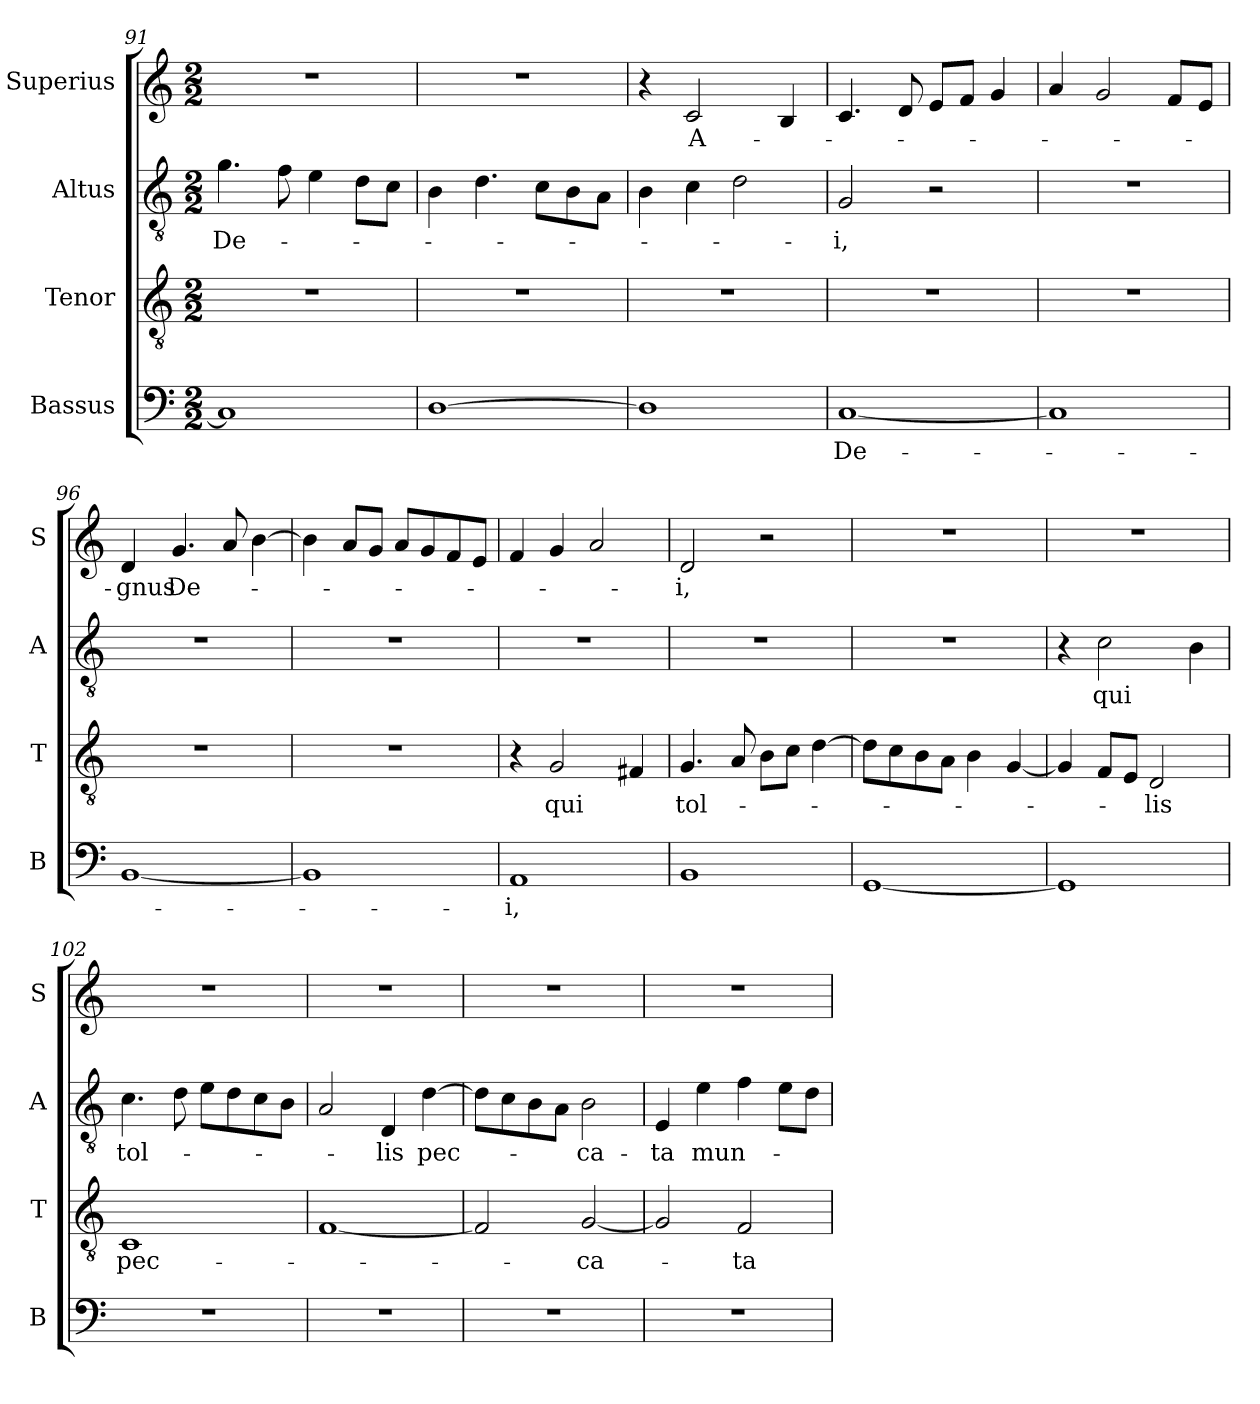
**kern	**text	**kern	**text	**kern	**text	**kern	**text
*part4	*part4	*part3	*part3	*part2	*part2	*part1	*part1
*staff4	*staff4	*staff3	*staff3	*staff2	*staff2	*staff1	*staff1
*I"Bassus	*	*I"Tenor	*	*I"Altus	*	*I"Superius	*
*I'B	*	*I'T	*	*I'A	*	*I'S	*
*clefF4	*	*clefGv2	*	*clefGv2	*	*clefG2	*
*k[]	*	*k[]	*	*k[]	*	*k[]	*
*M2/2	*	*M2/2	*	*M2/2	*	*M2/2	*
=91	=91	=91	=91	=91	=91	=91	=91
1C]	.	1r	.	4.g	De-	1r	.
.	.	.	.	8f	.	.	.
.	.	.	.	4e	.	.	.
.	.	.	.	8dL	.	.	.
.	.	.	.	8cJ	.	.	.
=92	=92	=92	=92	=92	=92	=92	=92
[1D	.	1r	.	4B	.	1r	.
.	.	.	.	4.d	.	.	.
.	.	.	.	8cL	.	.	.
.	.	.	.	8B	.	.	.
.	.	.	.	8AJ	.	.	.
=93	=93	=93	=93	=93	=93	=93	=93
1D]	.	1r	.	4B	.	4r	.
.	.	.	.	4c	.	2c	A-
.	.	.	.	2d	.	.	.
.	.	.	.	.	.	4B	.
=94	=94	=94	=94	=94	=94	=94	=94
[1C	De-	1r	.	2G	-i,	4.c	.
.	.	.	.	.	.	8d	.
.	.	.	.	2r	.	8eL	.
.	.	.	.	.	.	8fJ	.
.	.	.	.	.	.	4g	.
=95	=95	=95	=95	=95	=95	=95	=95
1C]	.	1r	.	1r	.	4a	.
.	.	.	.	.	.	2g	.
.	.	.	.	.	.	8fL	.
.	.	.	.	.	.	8eJ	.
=96	=96	=96	=96	=96	=96	=96	=96
[1BB	.	1r	.	1r	.	4d	-gnus
.	.	.	.	.	.	4.g	De-
.	.	.	.	.	.	8a	.
.	.	.	.	.	.	[4b	.
=97	=97	=97	=97	=97	=97	=97	=97
1BB]	.	1r	.	1r	.	4b]	.
.	.	.	.	.	.	8aL	.
.	.	.	.	.	.	8gJ	.
.	.	.	.	.	.	8aL	.
.	.	.	.	.	.	8g	.
.	.	.	.	.	.	8f	.
.	.	.	.	.	.	8eJ	.
=98	=98	=98	=98	=98	=98	=98	=98
1AA	-i,	4r	.	1r	.	4f	.
.	.	2G	qui	.	.	4g	.
.	.	.	.	.	.	2a	.
.	.	4F#i	.	.	.	.	.
=99	=99	=99	=99	=99	=99	=99	=99
1BB	.	4.G	tol-	1r	.	2d	-i,
.	.	8A	.	.	.	.	.
.	.	8BL	.	.	.	2r	.
.	.	8cJ	.	.	.	.	.
.	.	[4d	.	.	.	.	.
=100	=100	=100	=100	=100	=100	=100	=100
[1GG	.	8dL]	.	1r	.	1r	.
.	.	8c	.	.	.	.	.
.	.	8B	.	.	.	.	.
.	.	8AJ	.	.	.	.	.
.	.	4B	.	.	.	.	.
.	.	[4G	.	.	.	.	.
=101	=101	=101	=101	=101	=101	=101	=101
1GG]	.	4G]	.	4r	.	1r	.
.	.	8FL	.	2c	qui	.	.
.	.	8EJ	.	.	.	.	.
.	.	2D	-lis	.	.	.	.
.	.	.	.	4B	.	.	.
=102	=102	=102	=102	=102	=102	=102	=102
1r	.	1C	pec-	4.c	tol-	1r	.
.	.	.	.	8d	.	.	.
.	.	.	.	8eL	.	.	.
.	.	.	.	8d	.	.	.
.	.	.	.	8c	.	.	.
.	.	.	.	8BJ	.	.	.
=103	=103	=103	=103	=103	=103	=103	=103
1r	.	[1F	.	2A	.	1r	.
.	.	.	.	4D	-lis	.	.
!	!	!	!	!	!LO:LY:i	!	!
.	.	.	.	[4d	pec-	.	.
=104	=104	=104	=104	=104	=104	=104	=104
1r	.	2F]	.	8dL]	.	1r	.
.	.	.	.	8c	.	.	.
.	.	.	.	8B	.	.	.
.	.	.	.	8AJ	.	.	.
!	!	!	!	!	!LO:LY:i	!	!
.	.	[2G	-ca-	2B	-ca-	.	.
=105	=105	=105	=105	=105	=105	=105	=105
!	!	!	!	!	!LO:LY:i	!	!
1r	.	2G]	.	4E	-ta	1r	.
!	!	!	!	!	!LO:LY:i	!	!
.	.	.	.	4e	mun-	.	.
.	.	2F	-ta	4f	.	.	.
.	.	.	.	8eL	.	.	.
.	.	.	.	8dJ	.	.	.
=	=	=	=	=	=	=	=
*-	*-	*-	*-	*-	*-	*-	*-
